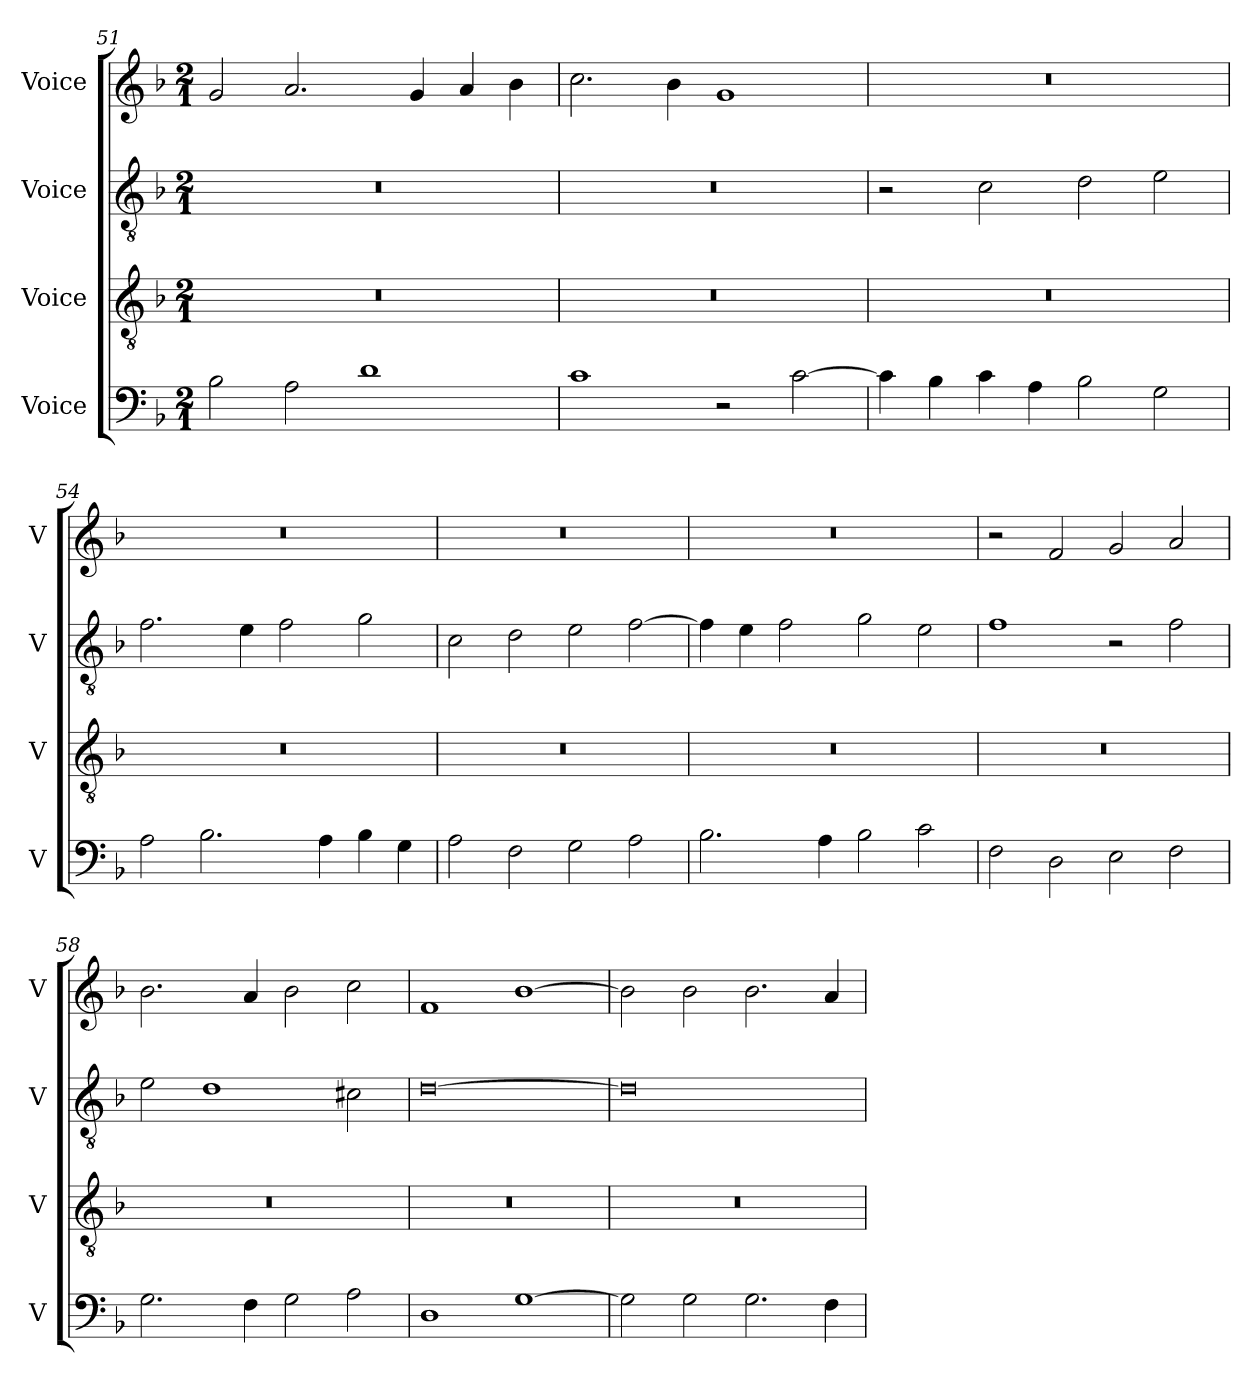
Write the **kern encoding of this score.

**kern	**kern	**kern	**kern
*part4	*part3	*part2	*part1
*staff4	*staff3	*staff2	*staff1
*I"Voice	*I"Voice	*I"Voice	*I"Voice
*I'V	*I'V	*I'V	*I'V
*clefF4	*clefGv2	*clefGv2	*clefG2
*k[b-]	*k[b-]	*k[b-]	*k[b-]
*M2/1	*M2/1	*M2/1	*M2/1
=51	=51	=51	=51
2B-\	0r	0r	2g/
2A\	.	.	2.a/
1d	.	.	.
.	.	.	4g/
.	.	.	4a/
.	.	.	4b-\
!!LO:PB:g=z
=52	=52	=52	=52
1c	0r	0r	2.cc\
.	.	.	4b-\
2r	.	.	1g
[2c\	.	.	.
=53	=53	=53	=53
4c\]	0r	2r	0r
4B-\	.	.	.
4c\	.	2c\	.
4A\	.	.	.
2B-\	.	2d\	.
2G\	.	2e\	.
=54	=54	=54	=54
2A\	0r	2.f\	0r
2.B-\	.	.	.
.	.	4e\	.
.	.	2f\	.
4A\	.	.	.
4B-\	.	2g\	.
4G\	.	.	.
!!LO:LB:g=z
=55	=55	=55	=55
2A\	0r	2c\	0r
2F\	.	2d\	.
2G\	.	2e\	.
2A\	.	[2f\	.
=56	=56	=56	=56
2.B-\	0r	4f\]	0r
.	.	4e\	.
.	.	2f\	.
4A\	.	.	.
2B-\	.	2g\	.
2c\	.	2e\	.
=57	=57	=57	=57
2F\	0r	1f	2r
2D\	.	.	2f/
2E\	.	2r	2g/
2F\	.	2f\	2a/
=58	=58	=58	=58
2.G\	0r	2e\	2.b-\
.	.	1d	.
4F\	.	.	4a/
2G\	.	.	2b-\
2A\	.	2c#X\	2cc\
!!LO:LB:g=z
=59	=59	=59	=59
1D	0r	[0d	1f
[1G	.	.	[1b-
=60	=60	=60	=60
2G\]	0r	0d]	2b-\]
2G\	.	.	2b-\
2.G\	.	.	2.b-\
4F\	.	.	4a/
=	=	=	=
*-	*-	*-	*-
